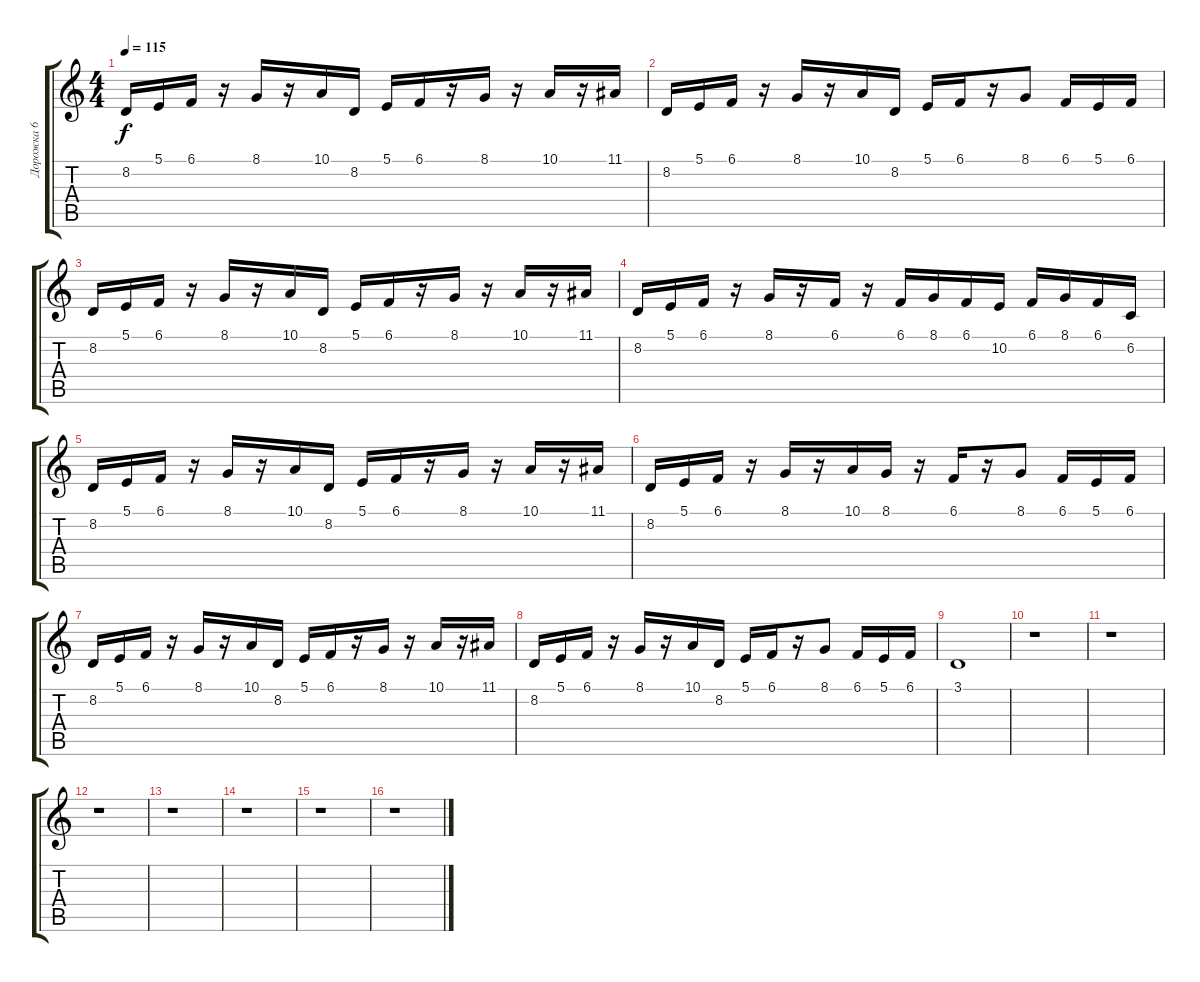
\track ("Дорожка 6" "Дорожка 6") {instrument bagpipe}
\staff {score tabs}
\tuning (B3 Gb3 D3 A2 E2 B1) {hide}
\ts (4 4)
\tempo 115
\clef g2
\ks c
8.2.16{dy f} 5.1.16 6.1.16 r.16 8.1.16 r.16 10.1.16 8.2.16 5.1.16 6.1.16 r.16 8.1.16 r.16 10.1.16 r.16 11.1.16 |
8.2.16 5.1.16 6.1.16 r.16 8.1.16 r.16 10.1.16 8.2.16 5.1.16 6.1.16 r.16 8.1.8 6.1.16 5.1.16 6.1.16 |
8.2.16 5.1.16 6.1.16 r.16 8.1.16 r.16 10.1.16 8.2.16 5.1.16 6.1.16 r.16 8.1.16 r.16 10.1.16 r.16 11.1.16 |
8.2.16 5.1.16 6.1.16 r.16 8.1.16 r.16 6.1.16 r.16 6.1.16 8.1.16 6.1.16 10.2.16 6.1.16 8.1.16 6.1.16 6.2.16 |
8.2.16 5.1.16 6.1.16 r.16 8.1.16 r.16 10.1.16 8.2.16 5.1.16 6.1.16 r.16 8.1.16 r.16 10.1.16 r.16 11.1.16 |
8.2.16 5.1.16 6.1.16 r.16 8.1.16 r.16 10.1.16 8.1.16 r.16 6.1.16 r.16 8.1.8 6.1.16 5.1.16 6.1.16 |
8.2.16 5.1.16 6.1.16 r.16 8.1.16 r.16 10.1.16 8.2.16 5.1.16 6.1.16 r.16 8.1.16 r.16 10.1.16 r.16 11.1.16 |
8.2.16 5.1.16 6.1.16 r.16 8.1.16 r.16 10.1.16 8.2.16 5.1.16 6.1.16 r.16 8.1.8 6.1.16 5.1.16 6.1.16 |
3.1.1 |
r.1 |
r.1 |
r.1 |
r.1 |
r.1 |
r.1 |
r.1
